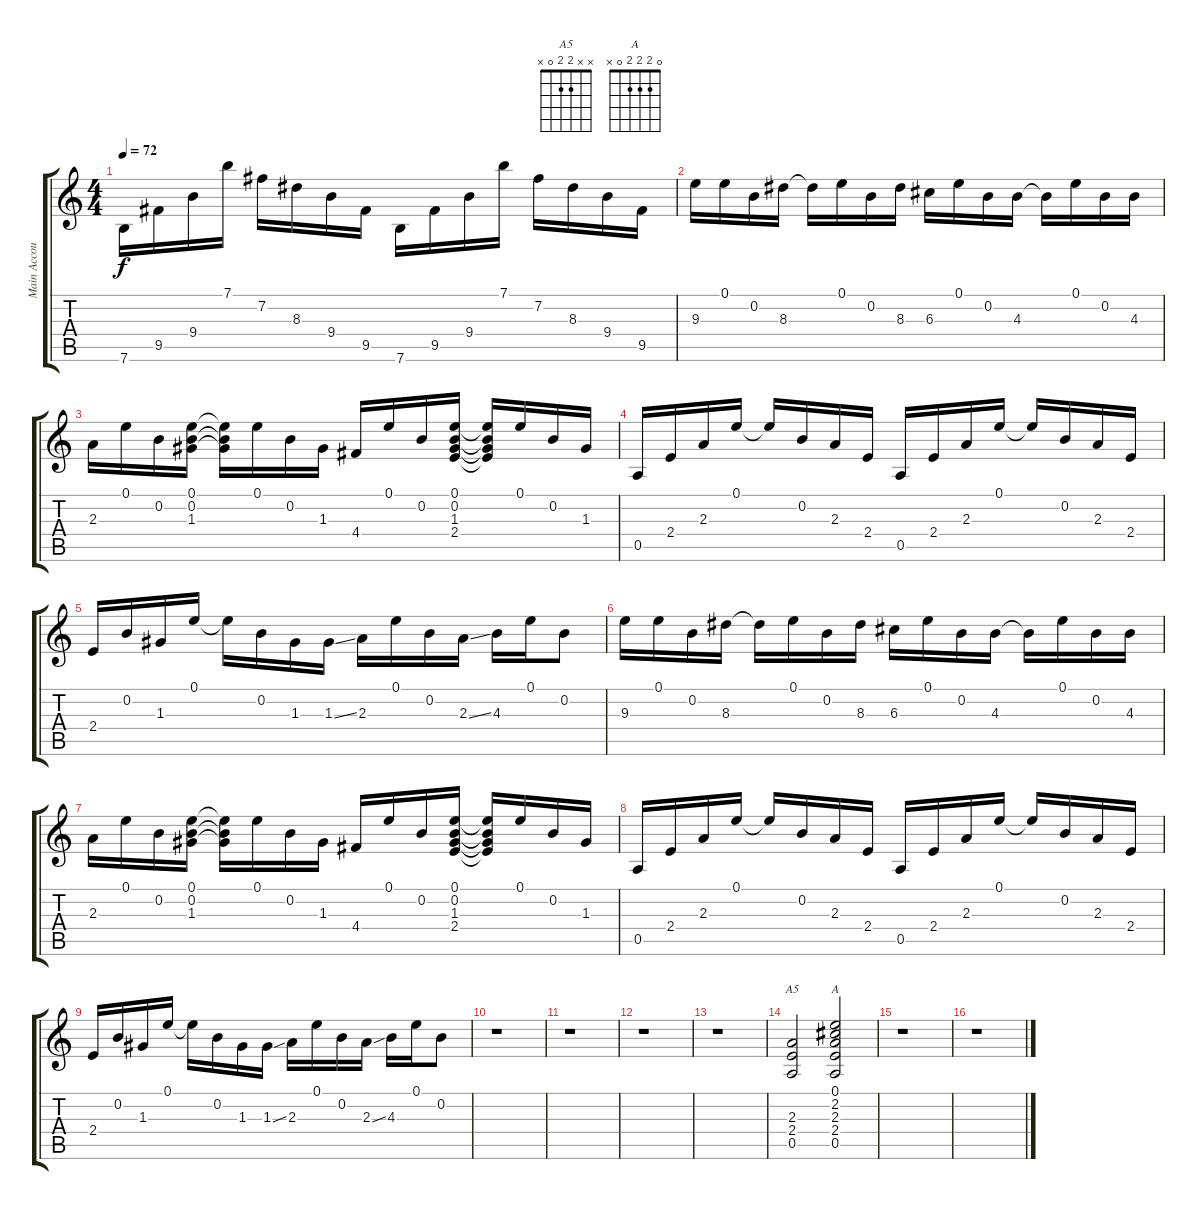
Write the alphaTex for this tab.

\track ("Main Accoustic" "Main Accou") {instrument acousticguitarnylon}
\staff {score tabs}
\tuning (E4 B3 G3 D3 A2 E2) {hide}
\chord ("A5" x x 2 2 0 x)
\chord ("A" 0 2 2 2 0 x)
\ts (4 4)
\tempo 72
\clef g2
\ks c
7.6.16{dy f} 9.5.16 9.4.16 7.1.16 7.2.16 8.3.16 9.4.16 9.5.16 7.6.16 9.5.16 9.4.16 7.1.16 7.2.16 8.3.16 9.4.16 9.5.16 |
9.3.16 0.1.16 0.2.16 8.3.16 8.3{t}.16 0.1.16 0.2.16 8.3.16 6.3.16 0.1.16 0.2.16 4.3.16 4.3{t}.16 0.1.16 0.2.16 4.3.16 |
2.3.16 0.1.16 0.2.16 (0.1 0.2 1.3).16 (0.1{t} 0.2{t} 1.3{t}).16 0.1.16 0.2.16 1.3.16 4.4.16 0.1.16 0.2.16 (0.1 0.2 1.3 2.4).16 (0.1{t} 0.2{t} 1.3{t} 2.4{t}).16 0.1.16 0.2.16 1.3.16 |
0.5.16 2.4.16 2.3.16 0.1.16 0.1{t}.16 0.2.16 2.3.16 2.4.16 0.5.16 2.4.16 2.3.16 0.1.16 0.1{t}.16 0.2.16 2.3.16 2.4.16 |
2.4.16 0.2.16 1.3.16 0.1.16 0.1{t}.16 0.2.16 1.3.16 1.3{ss}.16 2.3.16 0.1.16 0.2.16 2.3{ss}.16 4.3.16 0.1.16 0.2.8 |
9.3.16 0.1.16 0.2.16 8.3.16 8.3{t}.16 0.1.16 0.2.16 8.3.16 6.3.16 0.1.16 0.2.16 4.3.16 4.3{t}.16 0.1.16 0.2.16 4.3.16 |
2.3.16 0.1.16 0.2.16 (0.1 0.2 1.3).16 (0.1{t} 0.2{t} 1.3{t}).16 0.1.16 0.2.16 1.3.16 4.4.16 0.1.16 0.2.16 (0.1 0.2 1.3 2.4).16 (0.1{t} 0.2{t} 1.3{t} 2.4{t}).16 0.1.16 0.2.16 1.3.16 |
0.5.16 2.4.16 2.3.16 0.1.16 0.1{t}.16 0.2.16 2.3.16 2.4.16 0.5.16 2.4.16 2.3.16 0.1.16 0.1{t}.16 0.2.16 2.3.16 2.4.16 |
2.4.16 0.2.16 1.3.16 0.1.16 0.1{t}.16 0.2.16 1.3.16 1.3{ss}.16 2.3.16 0.1.16 0.2.16 2.3{ss}.16 4.3.16 0.1.16 0.2.8 |
r.1 |
r.1 |
r.1 |
r.1 |
(2.3 2.4 0.5).2{ch "A5"} (0.1 2.2 2.3 2.4 0.5).2{ch "A"} |
r.1 |
r.1
